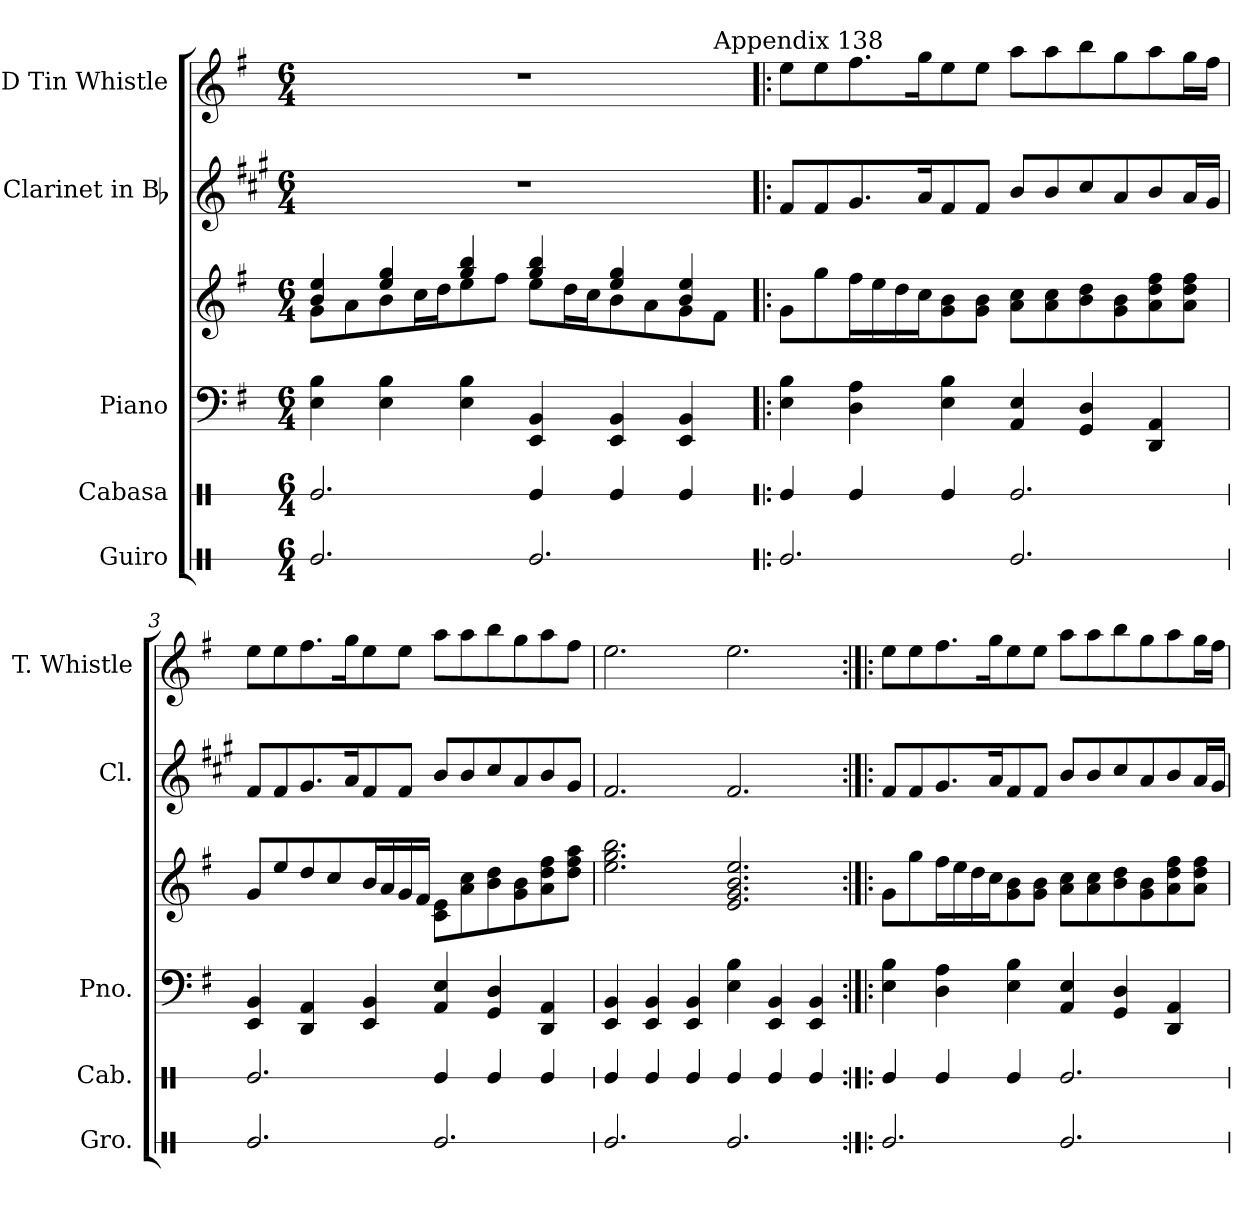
**kern	**kern	**kern	**kern	**kern	**kern
*part5	*part4	*part3	*part3	*part2	*part1
*staff6	*staff5	*staff4	*staff3	*staff2	*staff1
*I"Guiro	*I"Cabasa	*I"Piano	*	*I"Clarinet in Bb	*I"D Tin Whistle
*I'Gro.	*I'Cab.	*I'Pno.	*	*I'Cl.	*I'T. Whistle
!!LO:PB:g=z
*stria1	*stria1	*	*	*	*
*clefX	*clefX	*clefF4	*clefG2	*clefG2	*clefG2
*	*	*	*	*ITrd1c2	*ITrd-7c-12
*k[]	*k[]	*k[f#]	*k[f#]	*k[f#]	*k[f#]
*C:	*C:	*G:	*G:	*G:	*G:
*M6/4	*M6/4	*M6/4	*M6/4	*M6/4	*M6/4
*MM120	*MM120	*MM120	*MM120	*MM120	*MM120
=1	=1	=1	=1	=1	=1
*	*	*	*^	*	*
!	!	!	!	!	!LO:N:vis=1	!LO:N:vis=1
*	*	*	*	*	*	*^
2.Rei/	2.Rei/	4Ei\ 4Bi	4bi/ 4eei	8gi\L	1.r	1.r	1ryy
.	.	.	.	8ai\	.	.	.
.	.	4Ei\ 4Bi	4eei/ 4ggi	8bi\	.	.	.
.	.	.	.	16cci\L	.	.	.
.	.	.	.	16ddi\J	.	.	.
.	.	4Ei\ 4Bi	4ggi/ 4bbi	8eei\	.	.	.
.	.	.	.	8ff#i\J	.	.	.
2.Rei/	4Rei/	4EEi/ 4BBi	4ggi/ 4bbi	8eei\L	.	.	.
.	.	.	.	16ddi\L	.	.	.
.	.	.	.	16cci\J	.	.	.
.	4Rei/	4EEi/ 4BBi	4eei/ 4ggi	8bi\	.	.	4.ryy
.	.	.	.	8ai\	.	.	.
.	4Rei/	4EEi/ 4BBi	4bi/ 4eei	8gi\	.	.	.
!	!	!	!	!	!	!	!LO:TX:a:t=Appendix 138
.	.	.	.	8f#i\J	.	.	8ryy
*	*	*	*v	*v	*	*v	*v
=2!|:	=2!|:	=2!|:	=2!|:	=2!|:	=2!|:
2.Rei/	4Rei/	4Ei\ 4Bi	8gi\L	8ei/L	8eeei\L
.	.	.	8ggi\	8ei/	8eeei\
.	4Rei/	4Di\ 4Ai	16ff#i\L	8.f#i/	8.fff#i\
.	.	.	16eei\	.	.
.	.	.	16ddi\	.	.
.	.	.	16cci\J	16gi/k	16gggi\k
.	4Rei/	4Ei\ 4Bi	8gi\ 8bi	8ei/	8eeei\
.	.	.	8gi\ 8biJ	8ei/J	8eeei\J
2.Rei/	2.Rei/	4AAi/ 4Ei	8ai\ 8cciL	8ai/L	8aaai\L
.	.	.	8ai\ 8cci	8ai/	8aaai\
.	.	4GGi/ 4Di	8bi\ 8ddi	8bi/	8bbbi\
.	.	.	8gi\ 8bi	8gi/	8gggi\
.	.	4DDi/ 4AAi	8ai\ 8ddi 8ff#i	8ai/	8aaai\
.	.	.	8ai\ 8ddi 8ff#iJ	16gi/L	16gggi\L
.	.	.	.	16f#i/JJ	16fff#i\JJ
=3	=3	=3	=3	=3	=3
2.Rei/	2.Rei/	4EEi/ 4BBi	8gi/L	8ei/L	8eeei\L
.	.	.	8eei/	8ei/	8eeei\
.	.	4DDi/ 4AAi	8ddi/	8.f#i/	8.fff#i\
.	.	.	8cci/	.	.
.	.	.	.	16gi/k	16gggi\k
.	.	4EEi/ 4BBi	16bi/L	8ei/	8eeei\
.	.	.	16ai/	.	.
.	.	.	16gi/	8ei/J	8eeei\J
.	.	.	16f#i/JJ	.	.
2.Rei/	4Rei/	4AAi/ 4Ei	8ci\ 8eiL	8ai/L	8aaai\L
.	.	.	8ai\ 8cci	8ai/	8aaai\
.	4Rei/	4GGi/ 4Di	8bi\ 8ddi	8bi/	8bbbi\
.	.	.	8gi\ 8bi	8gi/	8gggi\
.	4Rei/	4DDi/ 4AAi	8ai\ 8ddi 8ff#i	8ai/	8aaai\
.	.	.	8ddi\ 8ff#i 8aaiJ	8f#i/J	8fff#i\J
!!LO:LB:g=z
=4	=4	=4	=4	=4	=4
2.Rei/	4Rei/	4EEi/ 4BBi	2.eei\ 2.ggi 2.bbi	2.ei/	2.eeei\
.	4Rei/	4EEi/ 4BBi	.	.	.
.	4Rei/	4EEi/ 4BBi	.	.	.
2.Rei/	4Rei/	4Ei\ 4Bi	2.ei/ 2.gi 2.bi 2.eei	2.ei/	2.eeei\
.	4Rei/	4EEi/ 4BBi	.	.	.
.	4Rei/	4EEi/ 4BBi	.	.	.
=5:|!|:	=5:|!|:	=5:|!|:	=5:|!|:	=5:|!|:	=5:|!|:
2.Rei/	4Rei/	4Ei\ 4Bi	8gi\L	8ei/L	8eeei\L
.	.	.	8ggi\	8ei/	8eeei\
.	4Rei/	4Di\ 4Ai	16ff#i\L	8.f#i/	8.fff#i\
.	.	.	16eei\	.	.
.	.	.	16ddi\	.	.
.	.	.	16cci\J	16gi/k	16gggi\k
.	4Rei/	4Ei\ 4Bi	8gi\ 8bi	8ei/	8eeei\
.	.	.	8gi\ 8biJ	8ei/J	8eeei\J
2.Rei/	2.Rei/	4AAi/ 4Ei	8ai\ 8cciL	8ai/L	8aaai\L
.	.	.	8ai\ 8cci	8ai/	8aaai\
.	.	4GGi/ 4Di	8bi\ 8ddi	8bi/	8bbbi\
.	.	.	8gi\ 8bi	8gi/	8gggi\
.	.	4DDi/ 4AAi	8ai\ 8ddi 8ff#i	8ai/	8aaai\
.	.	.	8ai\ 8ddi 8ff#iJ	16gi/L	16gggi\L
.	.	.	.	16f#i/JJ	16fff#i\JJ
=	=	=	=	=	=
*-	*-	*-	*-	*-	*-
